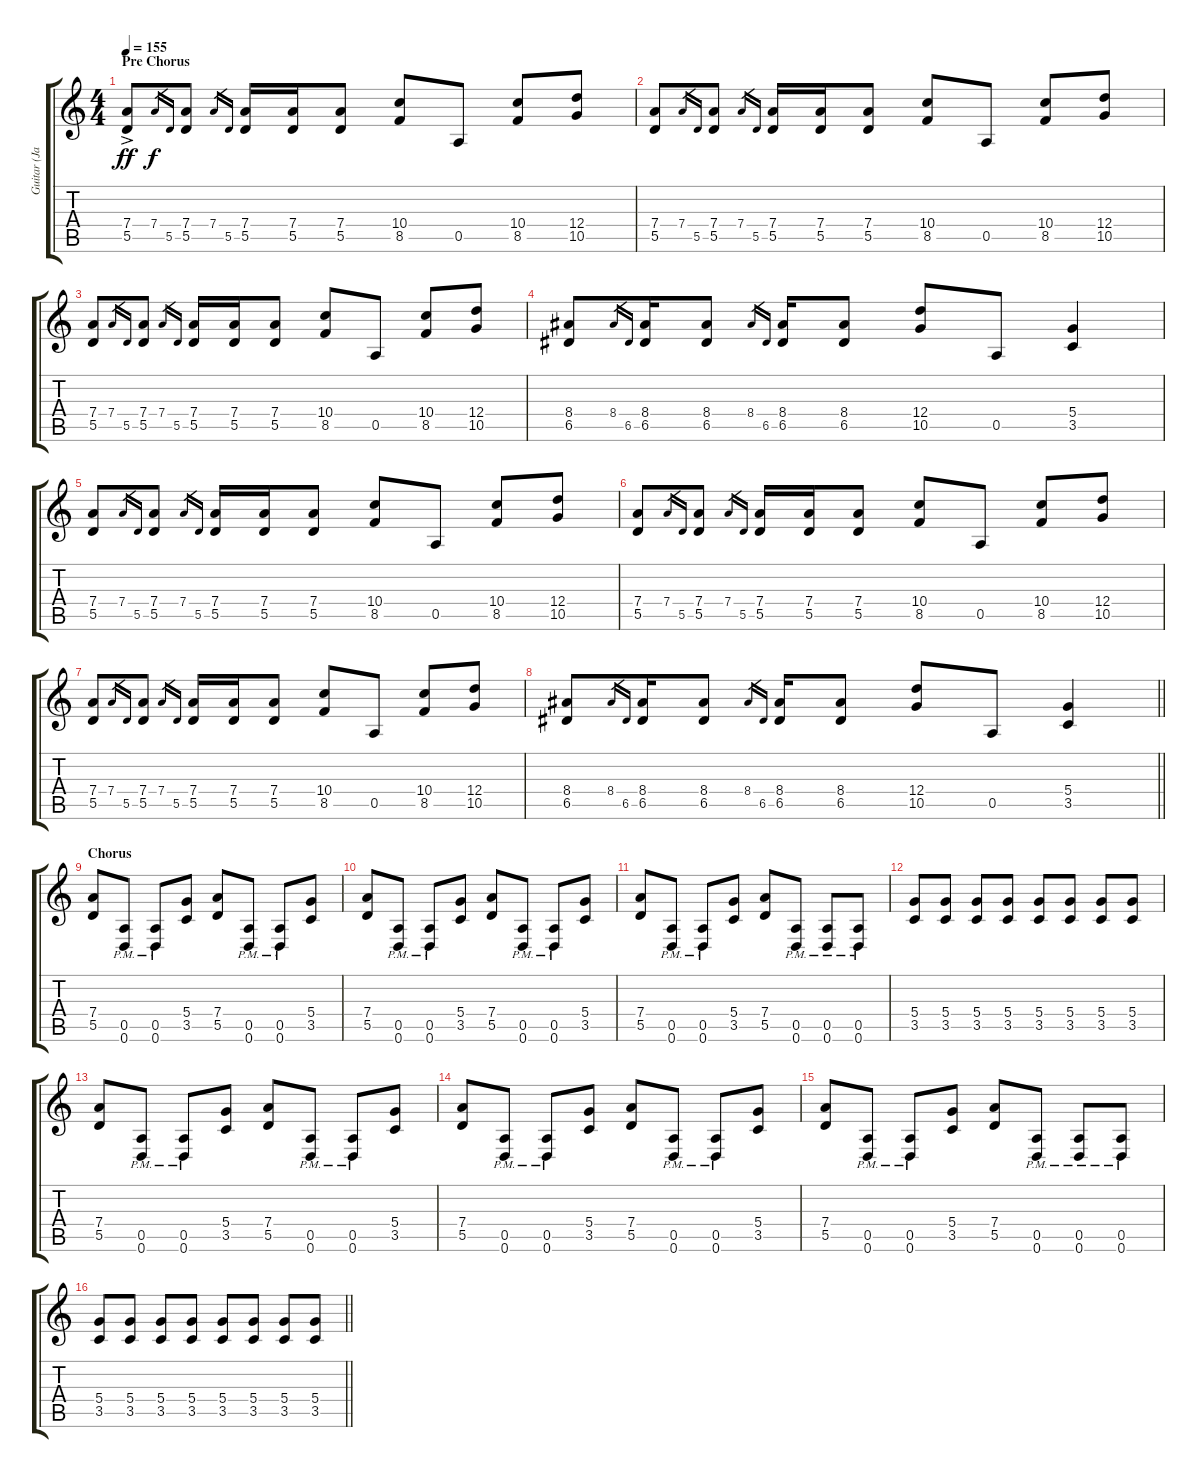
\track ("Guitar (Jason Stepp)" "Guitar (Ja") {instrument distortionguitar}
\staff {score tabs}
\tuning (E4 B3 G3 D3 A2 D2) {hide}
\ts (4 4)
\section ("" "Pre Chorus")
\tempo 155
\clef g2
\ks c
(7.4{ac} 5.5).8{dy ff} 7.4.16{gr dy f} 5.5.16{gr} (7.4 5.5).8 7.4.16{gr} 5.5.16{gr} (7.4 5.5).16 (7.4 5.5).16 (7.4 5.5).8 (10.4 8.5).8 0.5.8 (10.4 8.5).8 (12.4 10.5).8 |
(7.4 5.5).8 7.4.16{gr} 5.5.16{gr} (7.4 5.5).8 7.4.16{gr} 5.5.16{gr} (7.4 5.5).16 (7.4 5.5).16 (7.4 5.5).8 (10.4 8.5).8 0.5.8 (10.4 8.5).8 (12.4 10.5).8 |
(7.4 5.5).8 7.4.16{gr} 5.5.16{gr} (7.4 5.5).8 7.4.16{gr} 5.5.16{gr} (7.4 5.5).16 (7.4 5.5).16 (7.4 5.5).8 (10.4 8.5).8 0.5.8 (10.4 8.5).8 (12.4 10.5).8 |
(8.4 6.5).8 8.4.16{gr} 6.5.16{gr} (8.4 6.5).16 (8.4 6.5).8 8.4.16{gr} 6.5.16{gr} (8.4 6.5).16 (8.4 6.5).8 (12.4 10.5).8 0.5.8 (5.4 3.5).4 |
(7.4 5.5).8 7.4.16{gr} 5.5.16{gr} (7.4 5.5).8 7.4.16{gr} 5.5.16{gr} (7.4 5.5).16 (7.4 5.5).16 (7.4 5.5).8 (10.4 8.5).8 0.5.8 (10.4 8.5).8 (12.4 10.5).8 |
(7.4 5.5).8 7.4.16{gr} 5.5.16{gr} (7.4 5.5).8 7.4.16{gr} 5.5.16{gr} (7.4 5.5).16 (7.4 5.5).16 (7.4 5.5).8 (10.4 8.5).8 0.5.8 (10.4 8.5).8 (12.4 10.5).8 |
(7.4 5.5).8 7.4.16{gr} 5.5.16{gr} (7.4 5.5).8 7.4.16{gr} 5.5.16{gr} (7.4 5.5).16 (7.4 5.5).16 (7.4 5.5).8 (10.4 8.5).8 0.5.8 (10.4 8.5).8 (12.4 10.5).8 |
\barLineRight lightlight
(8.4 6.5).8 8.4.16{gr} 6.5.16{gr} (8.4 6.5).16 (8.4 6.5).8 8.4.16{gr} 6.5.16{gr} (8.4 6.5).16 (8.4 6.5).8 (12.4 10.5).8 0.5.8 (5.4 3.5).4 |
\section ("" "Chorus")
(7.4 5.5).8 (0.5{pm} 0.6{pm}).8 (0.5{pm} 0.6{pm}).8 (5.4 3.5).8 (7.4 5.5).8 (0.5{pm} 0.6{pm}).8 (0.5{pm} 0.6).8 (5.4 3.5).8 |
(7.4 5.5).8 (0.5{pm} 0.6{pm}).8 (0.5{pm} 0.6{pm}).8 (5.4 3.5).8 (7.4 5.5).8 (0.5{pm} 0.6{pm}).8 (0.5{pm} 0.6).8 (5.4 3.5).8 |
(7.4 5.5).8 (0.5{pm} 0.6{pm}).8 (0.5{pm} 0.6{pm}).8 (5.4 3.5).8 (7.4 5.5).8 (0.5{pm} 0.6{pm}).8 (0.5{pm} 0.6).8 (0.5{pm} 0.6{pm}).8 |
(5.4 3.5).8 (5.4 3.5).8 (5.4 3.5).8 (5.4 3.5).8 (5.4 3.5).8 (5.4 3.5).8 (5.4 3.5).8 (5.4 3.5).8 |
(7.4 5.5).8 (0.5{pm} 0.6{pm}).8 (0.5{pm} 0.6{pm}).8 (5.4 3.5).8 (7.4 5.5).8 (0.5{pm} 0.6{pm}).8 (0.5{pm} 0.6).8 (5.4 3.5).8 |
(7.4 5.5).8 (0.5{pm} 0.6{pm}).8 (0.5{pm} 0.6{pm}).8 (5.4 3.5).8 (7.4 5.5).8 (0.5{pm} 0.6{pm}).8 (0.5{pm} 0.6).8 (5.4 3.5).8 |
(7.4 5.5).8 (0.5{pm} 0.6{pm}).8 (0.5{pm} 0.6{pm}).8 (5.4 3.5).8 (7.4 5.5).8 (0.5{pm} 0.6{pm}).8 (0.5{pm} 0.6).8 (0.5{pm} 0.6{pm}).8 |
\barLineRight lightlight
(5.4 3.5).8 (5.4 3.5).8 (5.4 3.5).8 (5.4 3.5).8 (5.4 3.5).8 (5.4 3.5).8 (5.4 3.5).8 (5.4 3.5).8
